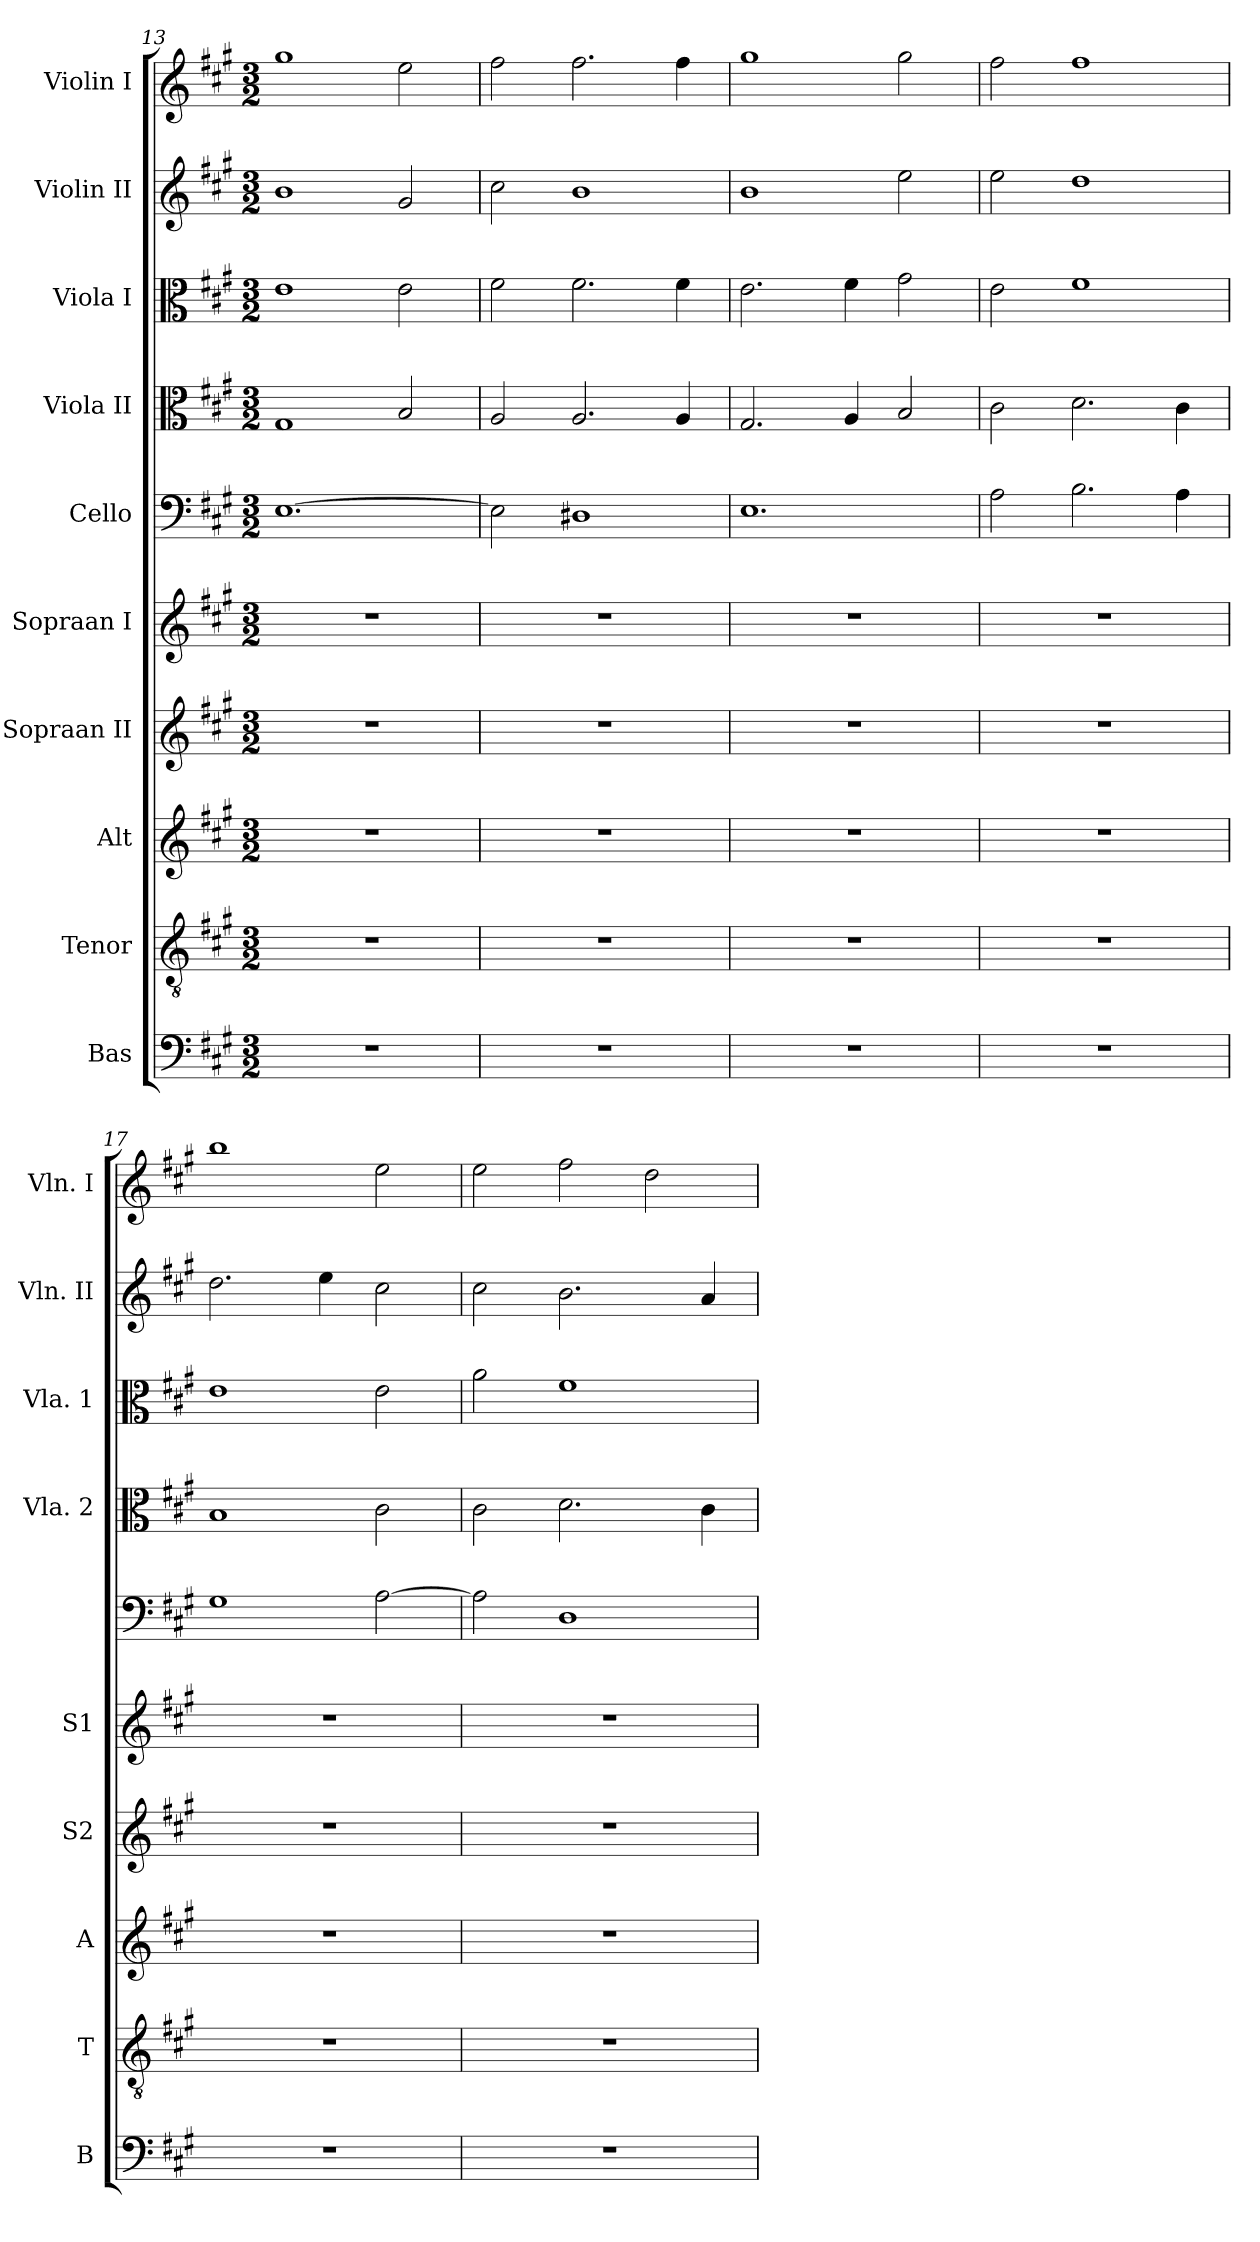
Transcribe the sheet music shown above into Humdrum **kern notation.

**kern	**kern	**kern	**kern	**kern	**kern	**kern	**kern	**kern	**kern
*part10	*part9	*part8	*part7	*part6	*part5	*part4	*part3	*part2	*part1
*staff10	*staff9	*staff8	*staff7	*staff6	*staff5	*staff4	*staff3	*staff2	*staff1
*I"Bas	*I"Tenor	*I"Alt	*I"Sopraan II	*I"Sopraan I	*I"Cello	*I"Viola II	*I"Viola I	*I"Violin II	*I"Violin I
*I'B	*I'T	*I'A	*I'S2	*I'S1	*	*I'Vla. 2	*I'Vla. 1	*I'Vln. II	*I'Vln. I
*clefF4	*clefGv2	*clefG2	*clefG2	*clefG2	*clefF4	*clefC3	*clefC3	*clefG2	*clefG2
*k[f#c#g#]	*k[f#c#g#]	*k[f#c#g#]	*k[f#c#g#]	*k[f#c#g#]	*k[f#c#g#]	*k[f#c#g#]	*k[f#c#g#]	*k[f#c#g#]	*k[f#c#g#]
*A:	*A:	*A:	*A:	*A:	*A:	*A:	*A:	*A:	*A:
*M3/2	*M3/2	*M3/2	*M3/2	*M3/2	*M3/2	*M3/2	*M3/2	*M3/2	*M3/2
=13	=13	=13	=13	=13	=13	=13	=13	=13	=13
1.r	1.r	1.r	1.r	1.r	[1.E	1G#	1e	1b	1gg#
.	.	.	.	.	.	2B/	2e\	2g#/	2ee\
!!LO:LB:g=z
=14	=14	=14	=14	=14	=14	=14	=14	=14	=14
1.r	1.r	1.r	1.r	1.r	2E\]	2A/	2f#\	2cc#\	2ff#\
.	.	.	.	.	1D#X	2.A/	2.f#\	1b	2.ff#\
.	.	.	.	.	.	4A/	4f#\	.	4ff#\
=15	=15	=15	=15	=15	=15	=15	=15	=15	=15
1.r	1.r	1.r	1.r	1.r	1.E	2.G#/	2.e\	1b	1gg#
.	.	.	.	.	.	4A/	4f#\	.	.
.	.	.	.	.	.	2B/	2g#\	2ee\	2gg#\
=16	=16	=16	=16	=16	=16	=16	=16	=16	=16
1.r	1.r	1.r	1.r	1.r	2A\	2c#\	2e\	2ee\	2ff#\
.	.	.	.	.	2.B\	2.d\	1f#	1dd	1ff#
.	.	.	.	.	4A\	4c#\	.	.	.
=17	=17	=17	=17	=17	=17	=17	=17	=17	=17
1.r	1.r	1.r	1.r	1.r	1G#	1B	1e	2.dd\	1bb
.	.	.	.	.	.	.	.	4ee\	.
.	.	.	.	.	[2A\	2c#\	2e\	2cc#\	2ee\
=18	=18	=18	=18	=18	=18	=18	=18	=18	=18
1.r	1.r	1.r	1.r	1.r	2A\]	2c#\	2a\	2cc#\	2ee\
.	.	.	.	.	1D	2.d\	1f#	2.b\	2ff#\
.	.	.	.	.	.	.	.	.	2dd\
.	.	.	.	.	.	4c#\	.	4a/	.
=	=	=	=	=	=	=	=	=	=
*-	*-	*-	*-	*-	*-	*-	*-	*-	*-
